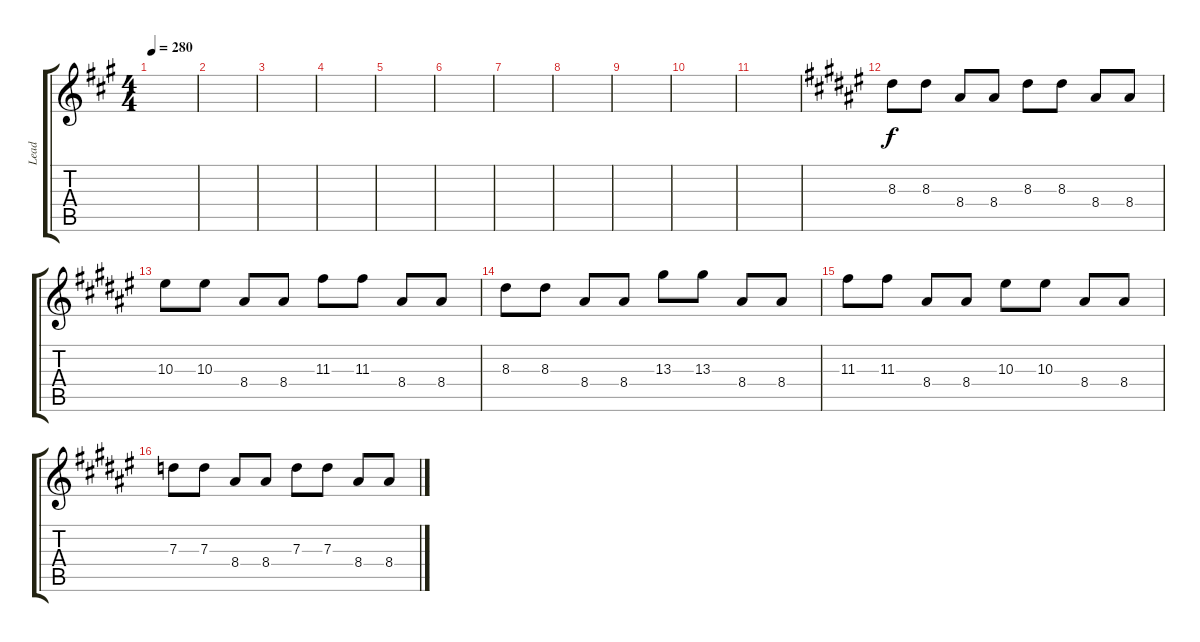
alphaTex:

\track ("Lead" "Lead") {instrument overdrivenguitar}
\staff {score tabs}
\tuning (E4 B3 G3 D3 A2 E2) {hide}
\ts (4 4)
\tempo 280
\clef g2
\ks a
|
|
|
|
|
|
|
|
|
|
|
\ks f#
8.3.8 8.3.8 8.4.8 8.4.8 8.3.8 8.3.8 8.4.8 8.4.8 |
10.3.8 10.3.8 8.4.8 8.4.8 11.3.8 11.3.8 8.4.8 8.4.8 |
8.3.8 8.3.8 8.4.8 8.4.8 13.3.8 13.3.8 8.4.8 8.4.8 |
11.3.8 11.3.8 8.4.8 8.4.8 10.3.8 10.3.8 8.4.8 8.4.8 |
7.3.8 7.3.8 8.4.8 8.4.8 7.3.8 7.3.8 8.4.8 8.4.8
